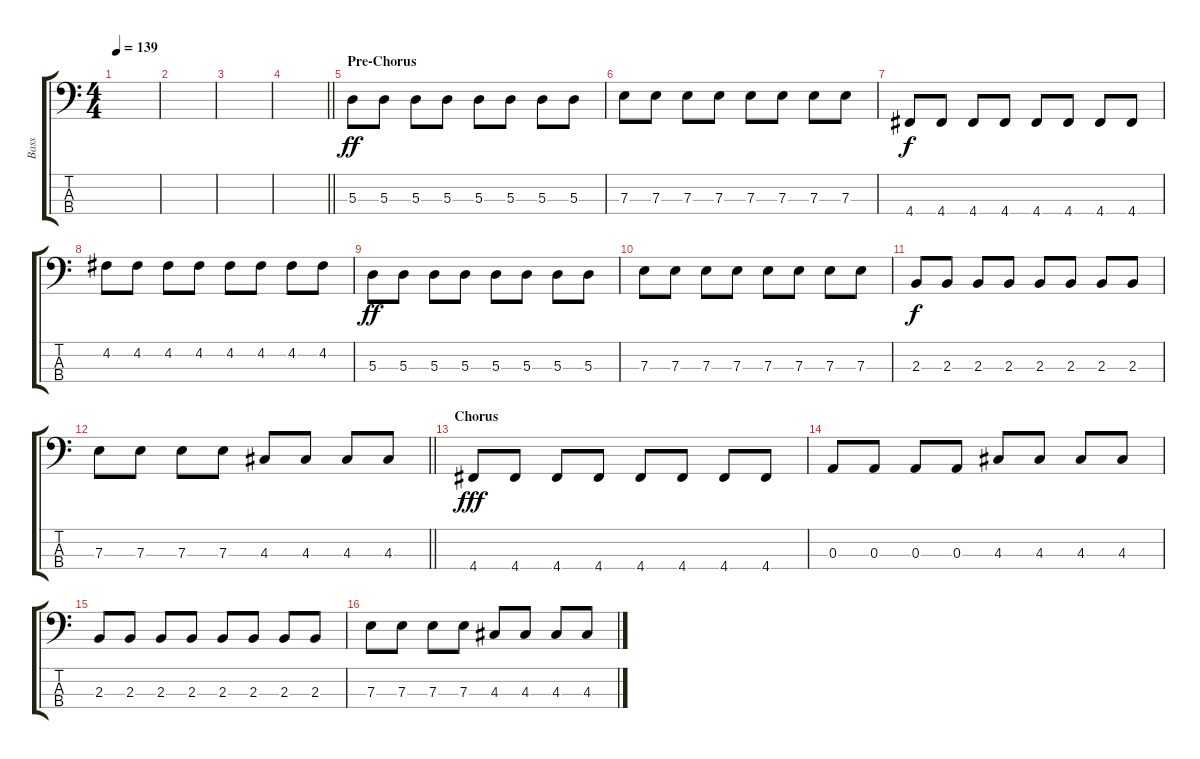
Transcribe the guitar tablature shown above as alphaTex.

\track ("Bass" "Bass") {instrument electricbassfinger}
\staff {score tabs}
\tuning (G2 D2 A1 D1) {hide}
\ts (4 4)
\tempo 139
\clef f4
\ks c
|
|
|
\barLineRight lightlight
|
\section ("" "Pre-Chorus")
5.3.8{dy ff} 5.3.8 5.3.8 5.3.8 5.3.8 5.3.8 5.3.8 5.3.8 |
7.3.8 7.3.8 7.3.8 7.3.8 7.3.8 7.3.8 7.3.8 7.3.8 |
4.4.8{dy f} 4.4.8 4.4.8 4.4.8 4.4.8 4.4.8 4.4.8 4.4.8 |
4.2.8 4.2.8 4.2.8 4.2.8 4.2.8 4.2.8 4.2.8 4.2.8 |
5.3.8{dy ff} 5.3.8 5.3.8 5.3.8 5.3.8 5.3.8 5.3.8 5.3.8 |
7.3.8 7.3.8 7.3.8 7.3.8 7.3.8 7.3.8 7.3.8 7.3.8 |
2.3.8{dy f} 2.3.8 2.3.8 2.3.8 2.3.8 2.3.8 2.3.8 2.3.8 |
\barLineRight lightlight
7.3.8 7.3.8 7.3.8 7.3.8 4.3.8 4.3.8 4.3.8 4.3.8 |
\section ("" "Chorus")
4.4.8{dy fff} 4.4.8 4.4.8 4.4.8 4.4.8 4.4.8 4.4.8 4.4.8 |
0.3.8 0.3.8 0.3.8 0.3.8 4.3.8 4.3.8 4.3.8 4.3.8 |
2.3.8 2.3.8 2.3.8 2.3.8 2.3.8 2.3.8 2.3.8 2.3.8 |
7.3.8 7.3.8 7.3.8 7.3.8 4.3.8 4.3.8 4.3.8 4.3.8
